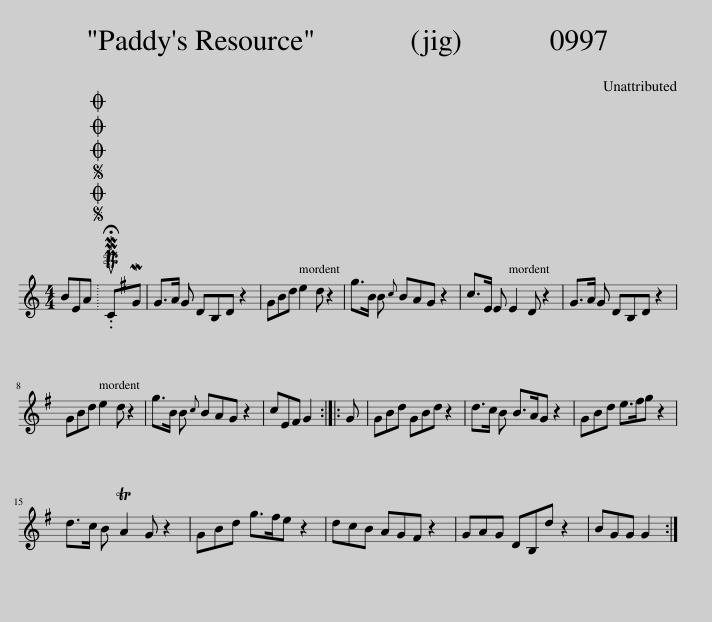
X:1
L:1/8
M:4/4
I:linebreak $
K:C
V:1 treble
V:1
 BEA |SOSOOO .!fermata!PMTuCMG | G>A G DB,D z2 | GBd e2 d z2 | g>B B{c} BAG z2 | %5
 c>E E E2 D z2 | G>A G DB,D z2 |$ GBd e2 d z2 | g>B B{c} BAG z2 | cE^F G2 :: %10
 G | GBd GBd z2 | d>c B B>AG z2 | GBd e>^fg z2 |$ d>c B TA2 G z2 | %15
 GBd g>^fe z2 | dcB AG^F z2 | GAG DB,d z2 | BGG G2 :| %19
